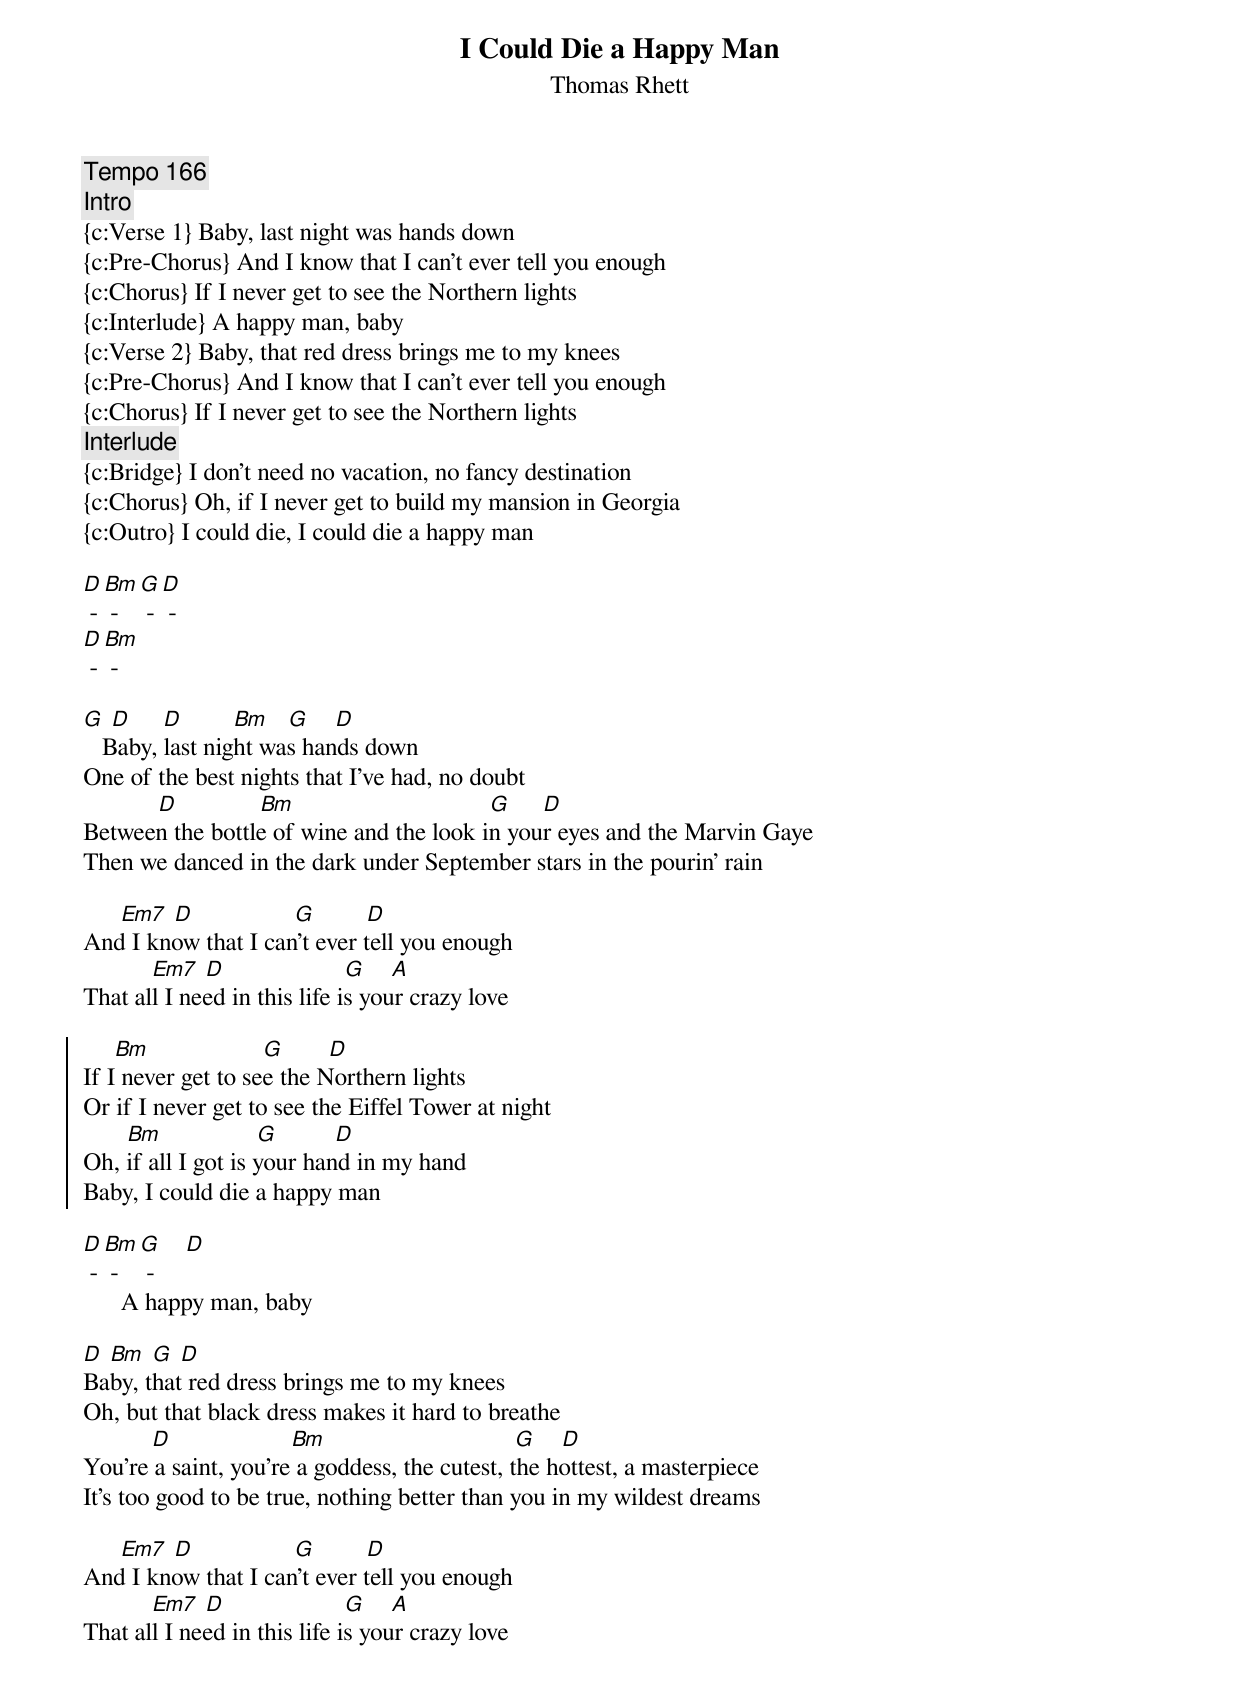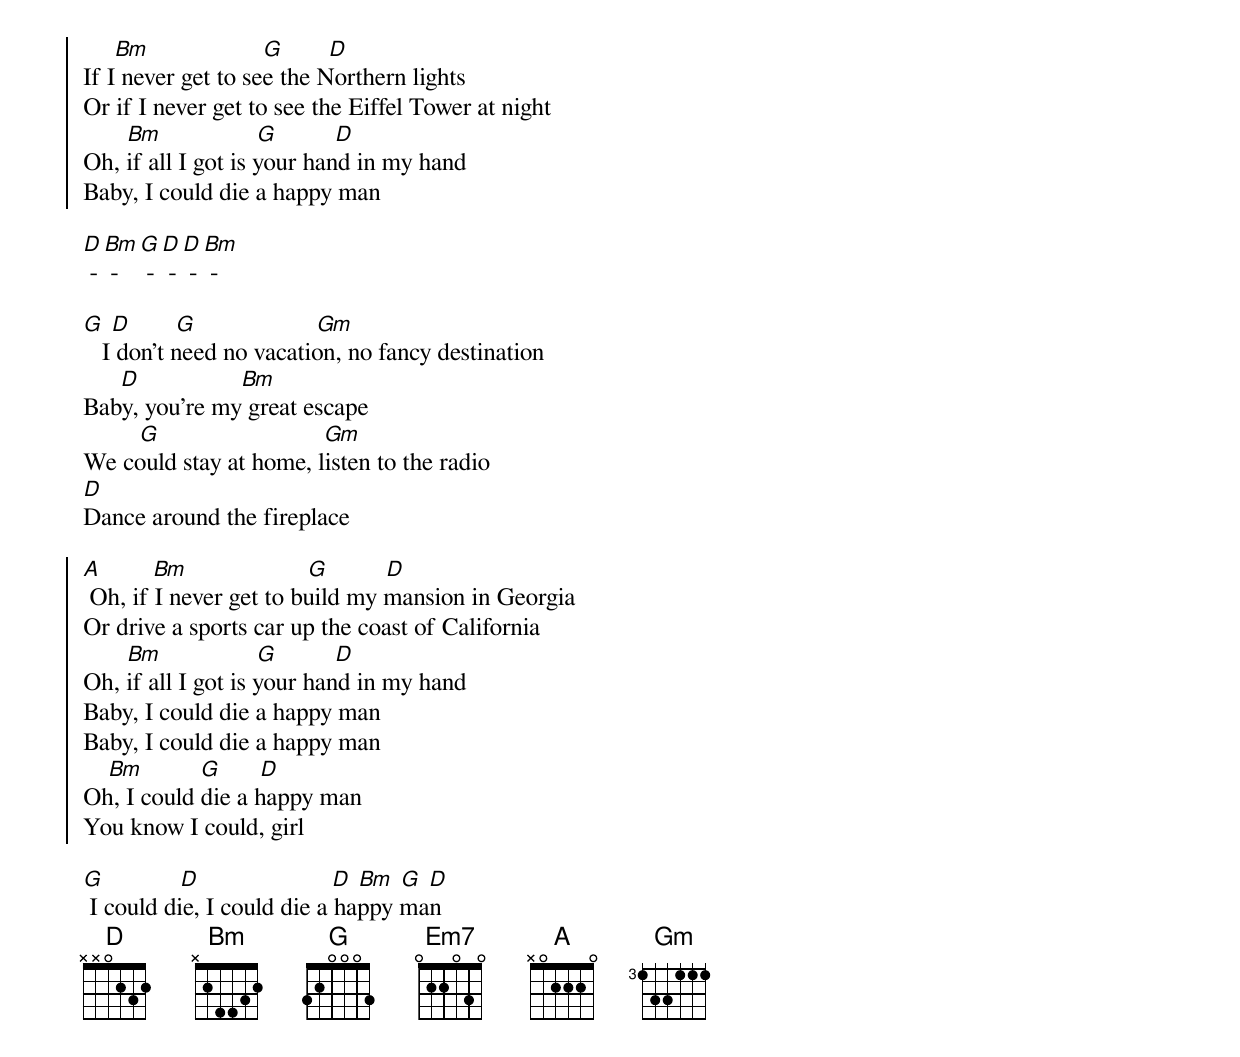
{t: I Could Die a Happy Man}
{st: Thomas Rhett}
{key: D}
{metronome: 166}
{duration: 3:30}
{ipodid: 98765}


{c:Tempo 166}
{c:Intro}
{c:Verse 1} Baby, last night was hands down
{c:Pre-Chorus} And I know that I can't ever tell you enough
{c:Chorus} If I never get to see the Northern lights
{c:Interlude} A happy man, baby
{c:Verse 2} Baby, that red dress brings me to my knees
{c:Pre-Chorus} And I know that I can't ever tell you enough
{c:Chorus} If I never get to see the Northern lights
{c:Interlude}
{c:Bridge} I don't need no vacation, no fancy destination
{c:Chorus} Oh, if I never get to build my mansion in Georgia
{c:Outro} I could die, I could die a happy man

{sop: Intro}
[D] - [Bm] - [G] - [D] -
[D] - [Bm] -
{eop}

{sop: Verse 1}
[G] [D]     [D]        [Bm]   [G]    [D]
   Baby, last night was hands down
One of the best nights that I've had, no doubt
            [D]             [Bm]                               [G]     [D]
Between the bottle of wine and the look in your eyes and the Marvin Gaye
Then we danced in the dark under September stars in the pourin' rain
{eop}

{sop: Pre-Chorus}
      [Em7] [D]                [G]        [D]
And I know that I can't ever tell you enough
           [Em7] [D]                   [G]    [A]
That all I need in this life is your crazy love
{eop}

{soc}
     [Bm]                  [G]       [D]
If I never get to see the Northern lights
Or if I never get to see the Eiffel Tower at night
       [Bm]               [G]         [D]
Oh, if all I got is your hand in my hand
Baby, I could die a happy man
{eoc}

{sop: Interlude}
[D] - [Bm] - [G] -     [D]
      A happy man, baby
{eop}

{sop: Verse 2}
[D] [Bm] [G] [D]
Baby, that red dress brings me to my knees
Oh, but that black dress makes it hard to breathe
           [D]                   [Bm]                              [G]    [D]
You're a saint, you're a goddess, the cutest, the hottest, a masterpiece
It's too good to be true, nothing better than you in my wildest dreams
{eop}

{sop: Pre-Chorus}
      [Em7] [D]                [G]        [D]
And I know that I can't ever tell you enough
           [Em7] [D]                   [G]    [A]
That all I need in this life is your crazy love
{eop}

{soc}
     [Bm]                  [G]       [D]
If I never get to see the Northern lights
Or if I never get to see the Eiffel Tower at night
       [Bm]               [G]         [D]
Oh, if all I got is your hand in my hand
Baby, I could die a happy man
{eoc}

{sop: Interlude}
[D] - [Bm] - [G] - [D] - [D] - [Bm] -
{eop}

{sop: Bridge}
[G] [D]       [G]                   [Gm]
   I don't need no vacation, no fancy destination
      [D]                [Bm]
Baby, you're my great escape
         [G]                          [Gm]
We could stay at home, listen to the radio
[D]
Dance around the fireplace
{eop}

{soc}
[A]        [Bm]                   [G]         [D]
 Oh, if I never get to build my mansion in Georgia
Or drive a sports car up the coast of California
       [Bm]               [G]         [D]
Oh, if all I got is your hand in my hand
Baby, I could die a happy man
Baby, I could die a happy man
    [Bm]         [G]      [D]
Oh, I could die a happy man
You know I could, girl
{eoc}

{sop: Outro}
[G]            [D]                     [D] [Bm] [G] [D]
 I could die, I could die a happy man
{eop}
